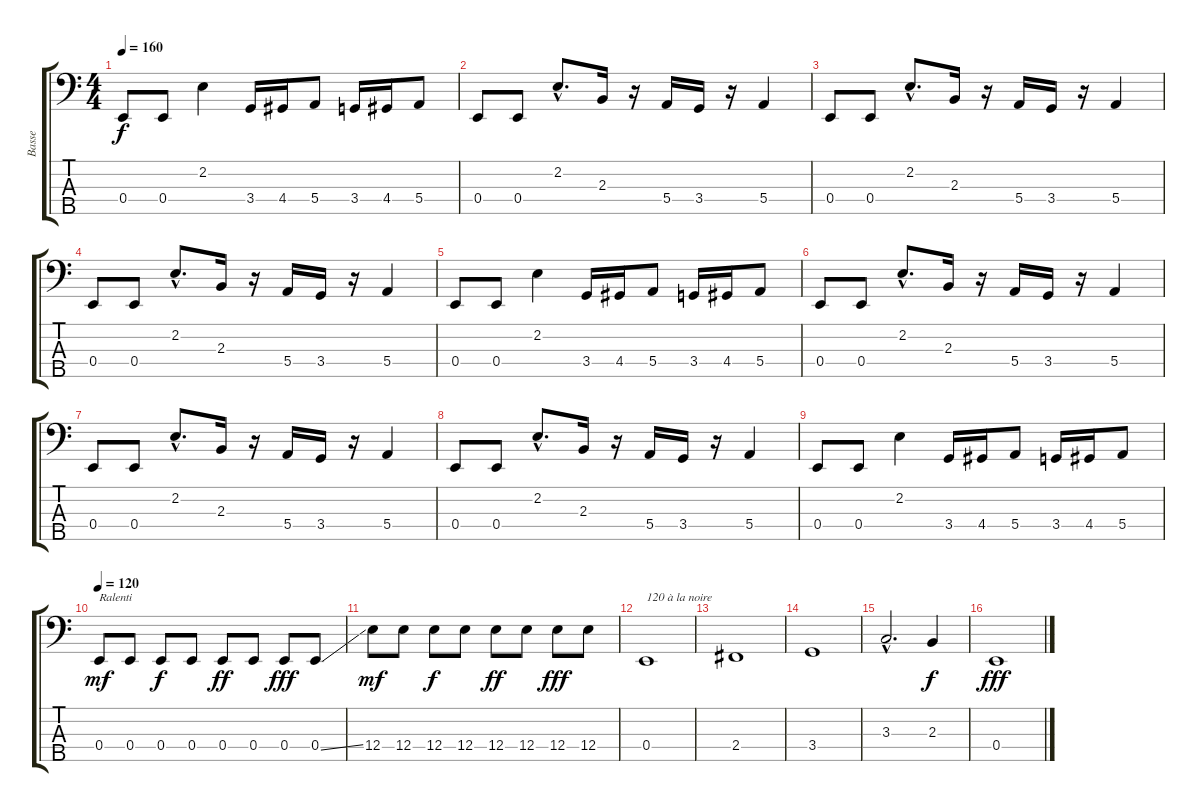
\track ("Basse" "Basse") {instrument electricbassfinger}
\staff {score tabs}
\tuning (G2 D2 A1 E1 B0) {hide}
\ts (4 4)
\tempo 160
\clef f4
\ks c
0.4.8{dy f} 0.4.8 2.2.4 3.4.16 4.4.16 5.4.8 3.4.16 4.4.16 5.4.8 |
0.4.8 0.4.8 2.2{hac}.8{d} 2.3.16 r.16 5.4.16 3.4.16 r.16 5.4.4 |
0.4.8 0.4.8 2.2{hac}.8{d} 2.3.16 r.16 5.4.16 3.4.16 r.16 5.4.4 |
0.4.8 0.4.8 2.2{hac}.8{d} 2.3.16 r.16 5.4.16 3.4.16 r.16 5.4.4 |
0.4.8 0.4.8 2.2.4 3.4.16 4.4.16 5.4.8 3.4.16 4.4.16 5.4.8 |
0.4.8 0.4.8 2.2{hac}.8{d} 2.3.16 r.16 5.4.16 3.4.16 r.16 5.4.4 |
0.4.8 0.4.8 2.2{hac}.8{d} 2.3.16 r.16 5.4.16 3.4.16 r.16 5.4.4 |
0.4.8 0.4.8 2.2{hac}.8{d} 2.3.16 r.16 5.4.16 3.4.16 r.16 5.4.4 |
0.4.8 0.4.8 2.2.4 3.4.16 4.4.16 5.4.8 3.4.16 4.4.16 5.4.8 |
\tempo 120
0.4.8{txt "Ralenti" dy mf} 0.4.8 0.4.8{dy f} 0.4.8 0.4.8{dy ff} 0.4.8 0.4.8{dy fff} 0.4{ss}.8 |
12.4.8{dy mf} 12.4.8 12.4.8{dy f} 12.4.8 12.4.8{dy ff} 12.4.8 12.4.8{dy fff} 12.4.8 |
0.4.1{txt "120 à la noire"} |
2.4.1 |
3.4.1 |
3.3{hac}.2{d} 2.3.4{dy f} |
0.4.1{dy fff}
